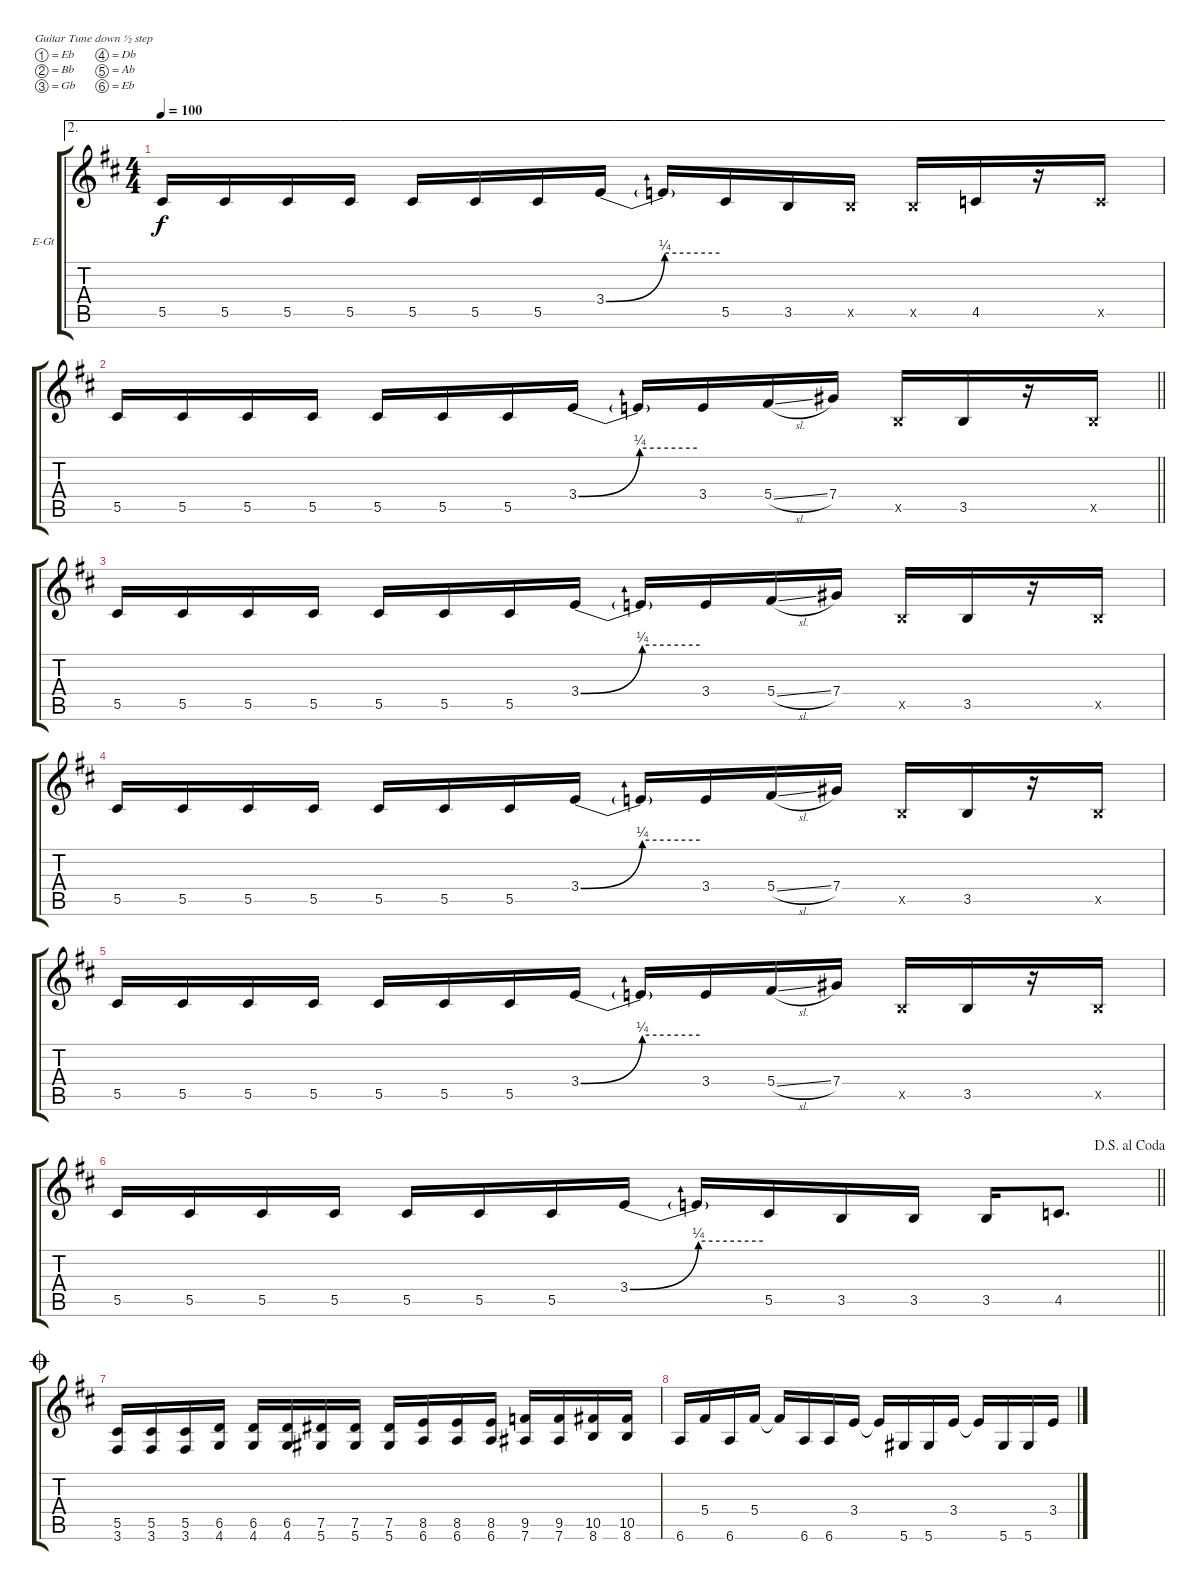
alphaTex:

\bracketExtendMode groupsimilarinstruments
\firstSystemTrackNameOrientation horizontal
\otherSystemsTrackNameOrientation horizontal
\track ("Untitled" "E-Gt") {instrument overdrivenguitar}
\staff {score tabs}
\tuning (Eb4 Bb3 Gb3 Db3 Ab2 Eb2)
\ae 2
\ts (4 4)
\tempo 100
\clef g2
\ks d
5.5.16{dy f} 5.5.16 5.5.16 5.5.16 5.5.16 5.5.16 5.5.16 3.4{be (bend 0 0 60 1)}.16 3.4{be (hold 0 1 60 1) t}.16 5.5.16 3.5.16 3.5{x}.16 3.5{x}.16 4.5.16 r.16 4.5{x}.16 |
\barLineRight lightlight
5.5.16 5.5.16 5.5.16 5.5.16 5.5.16 5.5.16 5.5.16 3.4{be (bend 0 0 60 1)}.16 3.4{be (hold 0 1 60 1) t}.16 3.4.16 5.4{sl}.16 7.4.16 3.5{x}.16 3.5.16 r.16 3.5{x}.16 |
\section ("" " ")
5.5.16 5.5.16 5.5.16 5.5.16 5.5.16 5.5.16 5.5.16 3.4{be (bend 0 0 60 1)}.16 3.4{be (hold 0 1 60 1) t}.16 3.4.16 5.4{sl}.16 7.4.16 3.5{x}.16 3.5.16 r.16 3.5{x}.16 |
5.5.16 5.5.16 5.5.16 5.5.16 5.5.16 5.5.16 5.5.16 3.4{be (bend 0 0 60 1)}.16 3.4{be (hold 0 1 60 1) t}.16 3.4.16 5.4{sl}.16 7.4.16 3.5{x}.16 3.5.16 r.16 3.5{x}.16 |
5.5.16 5.5.16 5.5.16 5.5.16 5.5.16 5.5.16 5.5.16 3.4{be (bend 0 0 60 1)}.16 3.4{be (hold 0 1 60 1) t}.16 3.4.16 5.4{sl}.16 7.4.16 3.5{x}.16 3.5.16 r.16 3.5{x}.16 |
\jump dalsegnoalcoda
\barLineRight lightlight
5.5.16 5.5.16 5.5.16 5.5.16 5.5.16 5.5.16 5.5.16 3.4{be (bend 0 0 60 1)}.16 3.4{be (hold 0 1 60 1) t}.16 5.5.16 3.5.16 3.5.16 3.5.16 4.5.8{d} |
\jump coda
(5.5 3.6).16 (5.5 3.6).16 (5.5 3.6).16 (6.5 4.6).16 (6.5 4.6).16 (6.5 4.6).16 (7.5 5.6).16 (7.5 5.6).16 (7.5 5.6).16 (8.5 6.6).16 (8.5 6.6).16 (8.5 6.6).16 (9.5 7.6).16 (9.5 7.6).16 (10.5 8.6).16 (10.5 8.6).16 |
6.6.16 5.4.16 6.6.16 5.4.16 5.4{t}.16 6.6.16 6.6.16 3.4.16 3.4{t}.16 5.6.16 5.6.16 3.4.16 3.4{t}.16 5.6.16 5.6.16 3.4.16
